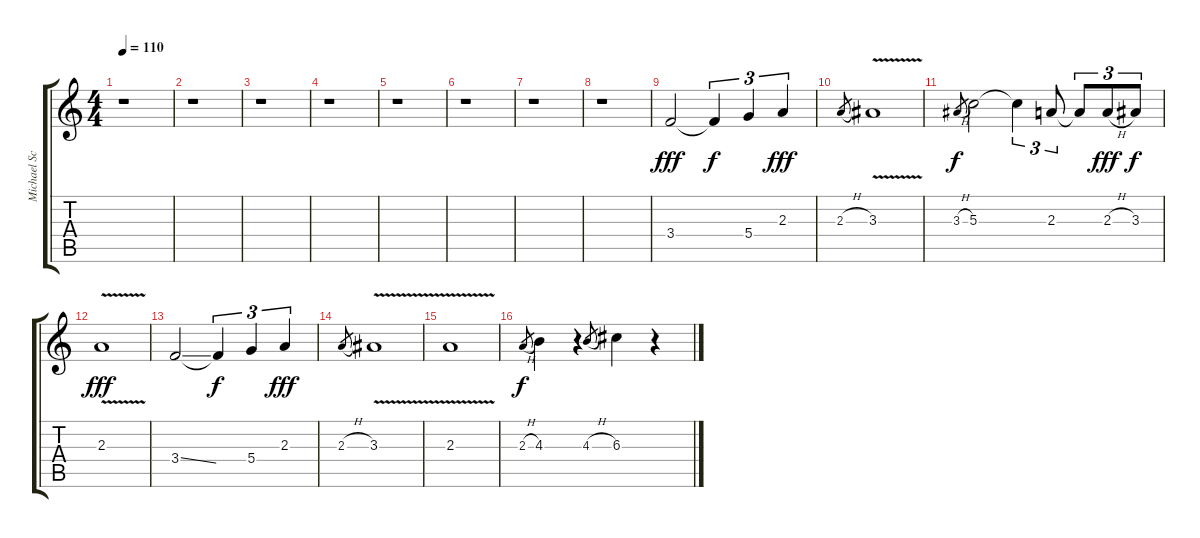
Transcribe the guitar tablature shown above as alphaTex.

\track ("Michael Schenker" "Michael Sc") {instrument distortionguitar}
\staff {score tabs}
\tuning (E4 B3 G3 D3 A2 E2) {hide}
\ts (4 4)
\tempo 110
\clef g2
\ks c
r.1{dy fff} |
r.1 |
r.1 |
r.1 |
r.1 |
r.1 |
r.1 |
r.1 |
3.4.2{balance 3} 3.4{t}.4{tu (3 2) dy f} 5.4.4{tu (3 2)} 2.3.4{tu (3 2) dy fff} |
2.3{h}.8{gr} 3.3{v}.1 |
3.3{h}.8{gr dy f} 5.3.2 5.3{t}.4{tu (3 2)} 2.3.8{tu (3 2)} 2.3{t}.8{tu (3 2)} 2.3{h}.8{tu (3 2) dy fff} 3.3.8{tu (3 2) dy f} |
2.3{v}.1{dy fff} |
3.4{ss}.2 3.4{t}.4{tu (3 2) dy f} 5.4.4{tu (3 2)} 2.3.4{tu (3 2) dy fff} |
2.3{h}.8{gr} 3.3{v}.1 |
2.3{v}.1 |
2.3{h}.8{gr dy f} 4.3.4 r.4 4.3{h}.8{gr} 6.3.4{balance 8} r.4
